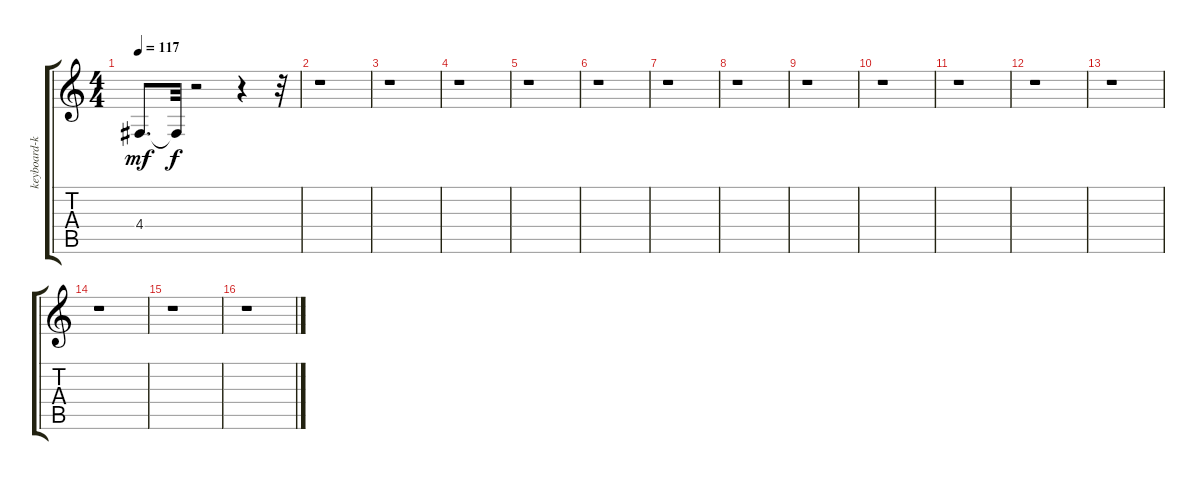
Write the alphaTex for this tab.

\track ("keyboard-koto" "keyboard-k") {instrument koto}
\staff {score tabs}
\tuning (E4 B3 G3 D3 A2 E2) {hide}
\ts (4 4)
\tempo 117
\clef g2
\ks c
4.4.8{d dy mf} 4.4{t}.32{dy f} r.2 r.4 r.32 |
r.1 |
r.1 |
r.1 |
r.1 |
r.1 |
r.1 |
r.1 |
r.1 |
r.1 |
r.1 |
r.1 |
r.1 |
r.1 |
r.1 |
r.1
